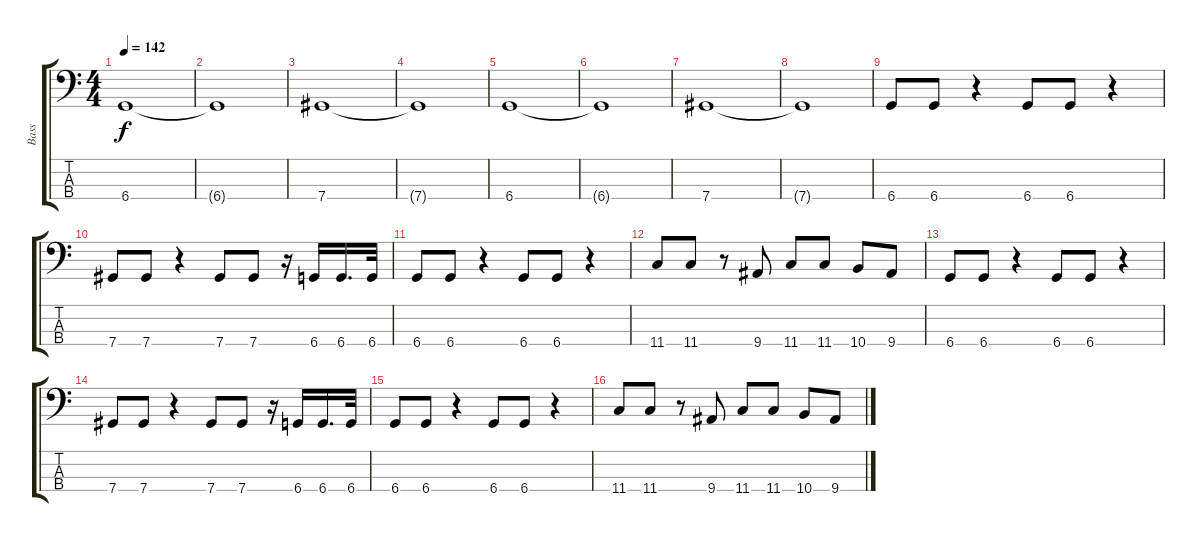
\track ("Bass" "Bass") {instrument electricbasspick}
\staff {score tabs}
\tuning (Gb2 Db2 Ab1 Db1) {hide}
\ts (4 4)
\tempo 142
\clef f4
\ks c
6.4.1{dy f} |
6.4{t}.1 |
7.4.1 |
7.4{t}.1 |
6.4.1 |
6.4{t}.1 |
7.4.1 |
7.4{t}.1 |
6.4.8 6.4.8 r.4 6.4.8 6.4.8 r.4 |
7.4.8 7.4.8 r.4 7.4.8 7.4.8 r.16 6.4.16 6.4.16{d} 6.4.32 |
6.4.8 6.4.8 r.4 6.4.8 6.4.8 r.4 |
11.4.8 11.4.8 r.8 9.4.8 11.4.8 11.4.8 10.4.8 9.4.8 |
6.4.8 6.4.8 r.4 6.4.8 6.4.8 r.4 |
7.4.8 7.4.8 r.4 7.4.8 7.4.8 r.16 6.4.16 6.4.16{d} 6.4.32 |
6.4.8 6.4.8 r.4 6.4.8 6.4.8 r.4 |
11.4.8 11.4.8 r.8 9.4.8 11.4.8 11.4.8 10.4.8 9.4.8
